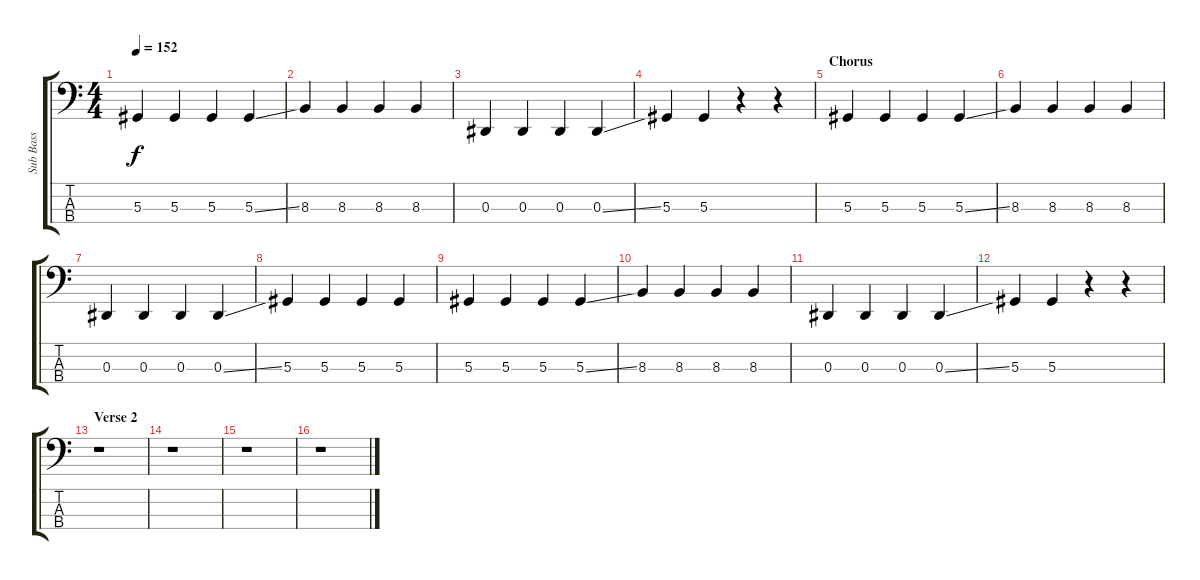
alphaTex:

\track ("Sub Bass" "Sub Bass") {instrument synthbass1}
\staff {score tabs}
\tuning (Db2 Ab1 Eb1 Ab0) {hide}
\ts (4 4)
\tempo 152
\clef f4
\ks c
5.3.4{dy f} 5.3.4 5.3.4 5.3{ss}.4 |
8.3.4 8.3.4 8.3.4 8.3.4 |
0.3.4 0.3.4 0.3.4 0.3{ss}.4 |
5.3.4 5.3.4 r.4 r.4 |
\section ("" "Chorus")
5.3.4 5.3.4 5.3.4 5.3{ss}.4 |
8.3.4 8.3.4 8.3.4 8.3.4 |
0.3.4 0.3.4 0.3.4 0.3{ss}.4 |
5.3.4 5.3.4 5.3.4 5.3.4 |
5.3.4 5.3.4 5.3.4 5.3{ss}.4 |
8.3.4 8.3.4 8.3.4 8.3.4 |
0.3.4 0.3.4 0.3.4 0.3{ss}.4 |
5.3.4 5.3.4 r.4 r.4 |
\section ("" "Verse 2")
r.1 |
r.1 |
r.1 |
r.1
